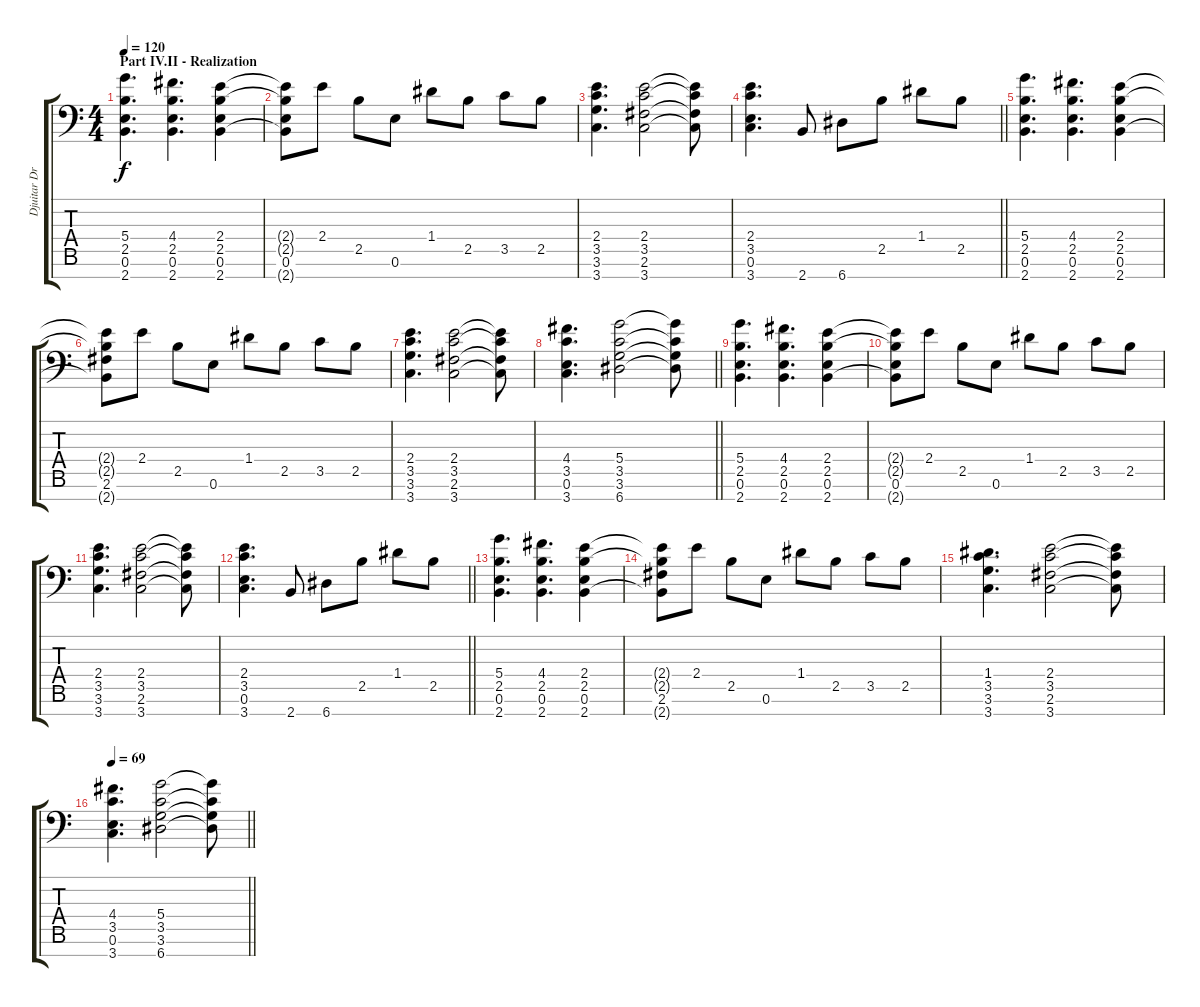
\track ("Djuitar Dropped A" "Djuitar Dr") {instrument distortionguitar}
\staff {score tabs}
\tuning (E4 B3 G3 D3 A2 E2 A1) {hide}
\ts (4 4)
\section ("" "Part IV.II - Realization")
\tempo 120
\clef f4
\ks c
(5.4 2.5 0.6 2.7).4{d dy f balance 16} (4.4 2.5 0.6 2.7).4{d} (2.4 2.5 0.6 2.7).4 |
(2.4{t} 2.5{t} 0.6 2.7{t}).8 2.4.8 2.5.8 0.6.8 1.4.8 2.5.8 3.5.8 2.5.8 |
(2.4 3.5 3.6 3.7).4{d} (2.4 3.5 2.6 3.7).2 (2.4{t} 3.5{t} 2.6{t} 3.7{t}).8 |
\barLineRight lightlight
(2.4 3.5 0.6 3.7).4{d} 2.7.8 6.7.8 2.5.8 1.4.8 2.5.8 |
(5.4 2.5 0.6 2.7).4{d} (4.4 2.5 0.6 2.7).4{d} (2.4 2.5 0.6 2.7).4 |
(2.4{t} 2.5{t} 2.6 2.7{t}).8 2.4.8 2.5.8 0.6.8 1.4.8 2.5.8 3.5.8 2.5.8 |
(2.4 3.5 3.6 3.7).4{d} (2.4 3.5 2.6 3.7).2 (2.4{t} 3.5{t} 2.6{t} 3.7{t}).8 |
\barLineRight lightlight
(4.4 3.5 0.6 3.7).4{d} (5.4 3.5 3.6 6.7).2 (5.4{t} 3.5{t} 3.6{t} 6.7{t}).8 |
(5.4 2.5 0.6 2.7).4{d} (4.4 2.5 0.6 2.7).4{d} (2.4 2.5 0.6 2.7).4 |
(2.4{t} 2.5{t} 0.6 2.7{t}).8 2.4.8 2.5.8 0.6.8 1.4.8 2.5.8 3.5.8 2.5.8 |
(2.4 3.5 3.6 3.7).4{d} (2.4 3.5 2.6 3.7).2 (2.4{t} 3.5{t} 2.6{t} 3.7{t}).8 |
\barLineRight lightlight
(2.4 3.5 0.6 3.7).4{d} 2.7.8 6.7.8 2.5.8 1.4.8 2.5.8 |
(5.4 2.5 0.6 2.7).4{d} (4.4 2.5 0.6 2.7).4{d} (2.4 2.5 0.6 2.7).4 |
(2.4{t} 2.5{t} 2.6 2.7{t}).8 2.4.8 2.5.8 0.6.8 1.4.8 2.5.8 3.5.8 2.5.8 |
(1.4 3.5 3.6 3.7).4{d} (2.4 3.5 2.6 3.7).2 (2.4{t} 3.5{t} 2.6{t} 3.7{t}).8 |
\tempo 69
\barLineRight lightlight
(4.4 3.5 0.6 3.7).4{d} (5.4 3.5 3.6 6.7).2 (5.4{t} 3.5{t} 3.6{t} 6.7{t}).8
